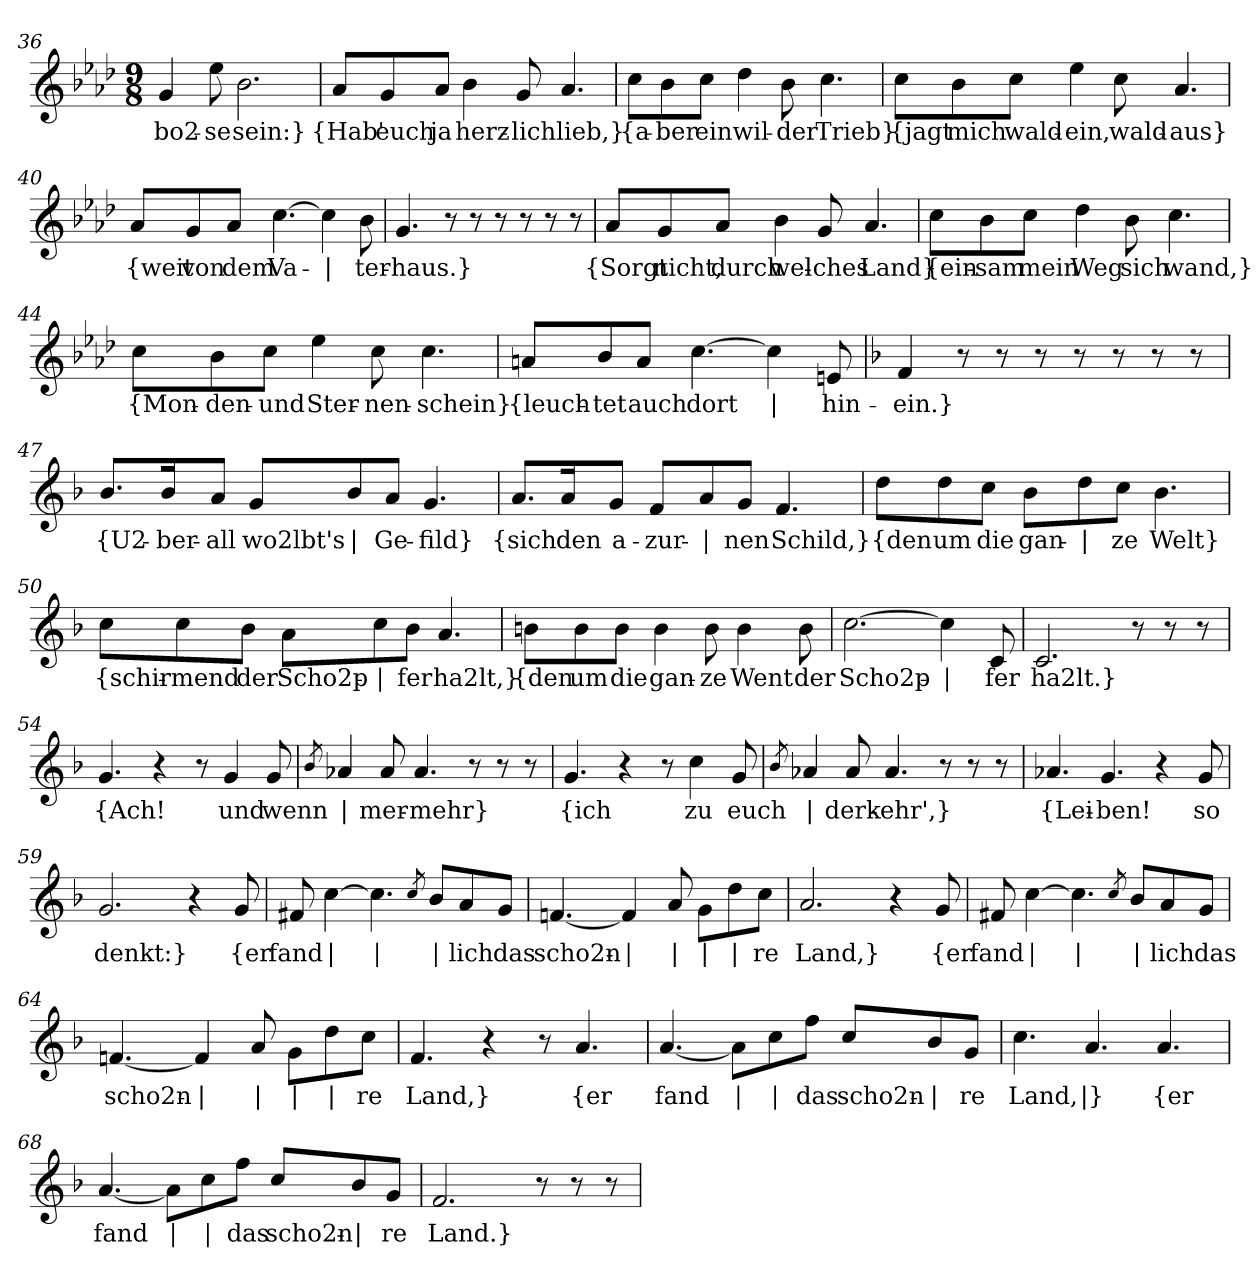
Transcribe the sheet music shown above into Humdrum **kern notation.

**kern	**text
*part1	*part1
*staff1	*staff1
*clefG2	*
*k[b-e-a-d-]	*
*M9/8	*
=36	=36
!	!LO:LY:b
4g/	bo2-
!	!LO:LY:b
8ee-\	-se
!	!LO:LY:b
2.b-\	sein:}
=37	=37
!	!LO:LY:b
8a-/L	{Hab'
!	!LO:LY:b
8g/	euch
!	!LO:LY:b
8a-/J	ja
!	!LO:LY:b
4b-\	herz-
!	!LO:LY:b
8g/	-lich
!	!LO:LY:b
4.a-/	lieb,}
!!LO:LB:g=z
=38	=38
!	!LO:LY:b
8cc\L	{a-
!	!LO:LY:b
8b-\	-ber
!	!LO:LY:b
8cc\J	ein
!	!LO:LY:b
4dd-\	wil-
!	!LO:LY:b
8b-\	-der
!	!LO:LY:b
4.cc\	Trieb}
=39	=39
!	!LO:LY:b
8cc\L	{jagt
!	!LO:LY:b
8b-\	mich
!	!LO:LY:b
8cc\J	wald-
!	!LO:LY:b
4ee-\	-ein,
!	!LO:LY:b
8cc\	wald-
!	!LO:LY:b
4.a-/	-aus}
=40	=40
!	!LO:LY:b
8a-/L	{weit
!	!LO:LY:b
8g/	von
!	!LO:LY:b
8a-/J	dem
!	!LO:LY:b
[4.cc\	Va-
!	!LO:LY:b
4cc\]	|
!	!LO:LY:b
8b-\	-ter-
!!LO:LB:g=z
=41	=41
!	!LO:LY:b
4.g/	-haus.}
8r	.
8r	.
8r	.
8r	.
8r	.
8r	.
=42	=42
!	!LO:LY:b
8a-/L	{Sorgt
!	!LO:LY:b
8g/	nicht,
!	!LO:LY:b
8a-/J	durch
!	!LO:LY:b
4b-\	wel-
!	!LO:LY:b
8g/	-ches
!	!LO:LY:b
4.a-/	Land}
=43	=43
!	!LO:LY:b
8cc\L	{ein-
!	!LO:LY:b
8b-\	-sam
!	!LO:LY:b
8cc\J	mein
!	!LO:LY:b
4dd-\	Weg
!	!LO:LY:b
8b-\	sich
!	!LO:LY:b
4.cc\	wand,}
!!LO:LB:g=z
=44	=44
!	!LO:LY:b
8cc\L	{Mon-
!	!LO:LY:b
8b-\	-den-
!	!LO:LY:b
8cc\J	und
!	!LO:LY:b
4ee-\	Ster-
!	!LO:LY:b
8cc\	-nen-
!	!LO:LY:b
4.cc\	-schein}
=45	=45
!	!LO:LY:b
8an/L	{leuch-
!	!LO:LY:b
8b-/	-tet
!	!LO:LY:b
8a/J	auch
!	!LO:LY:b
[4.cc\	dort
!	!LO:LY:b
4cc\]	|
!	!LO:LY:b
8en/	hin-
=46	=46
*k[b-]	*
!	!LO:LY:b
4f/	-ein.}
8r	.
8r	.
8r	.
8r	.
8r	.
8r	.
8r	.
!!LO:LB:g=z
=47	=47
!	!LO:LY:b
8.b-/L	{U2-
!	!LO:LY:b
16b-/K	-ber-
!	!LO:LY:b
8a/J	-all
!	!LO:LY:b
8g/L	wo2lbt's
!	!LO:LY:b
8b-/	|
!	!LO:LY:b
8a/J	Ge-
!	!LO:LY:b
4.g/	-fild}
=48	=48
!	!LO:LY:b
8.a/L	{sich
!	!LO:LY:b
16a/K	den
!	!LO:LY:b
8g/J	a-
!	!LO:LY:b
8f/L	-zur-
!	!LO:LY:b
8a/	|
!	!LO:LY:b
8g/J	-nen
!	!LO:LY:b
4.f/	Schild,}
=49	=49
!	!LO:LY:b
8dd\L	{den
!	!LO:LY:b
8dd\	um
!	!LO:LY:b
8cc\J	die
!	!LO:LY:b
8b-\L	gan-
!	!LO:LY:b
8dd\	|
!	!LO:LY:b
8cc\J	-ze
!	!LO:LY:b
4.b-\	Welt}
!!LO:LB:g=z
=50	=50
!	!LO:LY:b
8cc\L	{schir-
!	!LO:LY:b
8cc\	-mend
!	!LO:LY:b
8b-\J	der
!	!LO:LY:b
8a\L	Scho2p-
!	!LO:LY:b
8cc\	|
!	!LO:LY:b
8b-\J	-fer
!	!LO:LY:b
4.a/	ha2lt,}
=51	=51
!	!LO:LY:b
8bn\L	{den
!	!LO:LY:b
8b\	um
!	!LO:LY:b
8b\J	die
!	!LO:LY:b
4b\	gan-
!	!LO:LY:b
8b\	-ze
!	!LO:LY:b
4b\	Went
!	!LO:LY:b
8b\	der
=52	=52
!	!LO:LY:b
[2.cc\	Scho2p-
!	!LO:LY:b
4cc\]	|
!	!LO:LY:b
8c/	-fer
=53	=53
!	!LO:LY:b
2.c/	ha2lt.}
8r	.
8r	.
8r	.
!!LO:LB:g=z
=54	=54
!	!LO:LY:b
4.g/	{Ach!
4r	.
8r	.
!	!LO:LY:b
4g/	und
!	!LO:LY:b
8g/	wenn
=55	=55
8qb-/	.
!	!LO:LY:b
4a-X/	|
!	!LO:LY:b
8a-/	-mer-
!	!LO:LY:b
4.a-/	-mehr}
8r	.
8r	.
8r	.
=56	=56
!	!LO:LY:b
4.g/	{ich
4r	.
8r	.
!	!LO:LY:b
4cc\	zu
!	!LO:LY:b
8g/	euch
=57	=57
8qb-/	.
!	!LO:LY:b
4a-X/	|
!	!LO:LY:b
8a-/	-derk-
!	!LO:LY:b
4.a-/	-ehr',}
8r	.
8r	.
8r	.
=58	=58
!	!LO:LY:b
4.a-X/	{Lei-
!	!LO:LY:b
4.g/	-ben!
4r	.
!	!LO:LY:b
8g/	so
!!LO:PB:g=z
=59	=59
!	!LO:LY:b
2.g/	denkt:}
4r	.
!	!LO:LY:b
8g/	{er
=60	=60
!	!LO:LY:b
8f#X/	fand
!	!LO:LY:b
[4cc\	|
!	!LO:LY:b
4.cc\]	|
8qcc/	.
!	!LO:LY:b
8b-/L	|
!	!LO:LY:b
8a/	-lich
!	!LO:LY:b
8g/J	das
=61	=61
!	!LO:LY:b
[4.fn/	scho2n-
!	!LO:LY:b
4f/]	|
!	!LO:LY:b
8a/	|
!	!LO:LY:b
8g\L	|
!	!LO:LY:b
8dd\	|
!	!LO:LY:b
8cc\J	-re
=62	=62
!	!LO:LY:b
2.a/	Land,}
4r	.
!	!LO:LY:b
8g/	{er
=63	=63
!	!LO:LY:b
8f#X/	fand
!	!LO:LY:b
[4cc\	|
!	!LO:LY:b
4.cc\]	|
8qcc/	.
!	!LO:LY:b
8b-/L	|
!	!LO:LY:b
8a/	-lich
!	!LO:LY:b
8g/J	das
!!LO:LB:g=z
=64	=64
!	!LO:LY:b
[4.fn/	scho2n-
!	!LO:LY:b
4f/]	|
!	!LO:LY:b
8a/	|
!	!LO:LY:b
8g\L	|
!	!LO:LY:b
8dd\	|
!	!LO:LY:b
8cc\J	-re
=65	=65
!	!LO:LY:b
4.f/	Land,}
4r	.
8r	.
!	!LO:LY:b
4.a/	{er
=66	=66
!	!LO:LY:b
[4.a/	fand
!	!LO:LY:b
8a\L]	|
!	!LO:LY:b
8cc\	|
!	!LO:LY:b
8ff\J	das
!	!LO:LY:b
8cc/L	scho2n-
!	!LO:LY:b
8b-/	|
!	!LO:LY:b
8g/J	-re
=67	=67
!	!LO:LY:b
4.cc\	Land,
!	!LO:LY:b
4.a/	|}
!	!LO:LY:b
4.a/	{er
=68	=68
!	!LO:LY:b
[4.a/	fand
!	!LO:LY:b
8a\L]	|
!	!LO:LY:b
8cc\	|
!	!LO:LY:b
8ff\J	das
!	!LO:LY:b
8cc/L	scho2n-
!	!LO:LY:b
8b-/	|
!	!LO:LY:b
8g/J	-re
!!LO:LB:g=z
=69	=69
!	!LO:LY:b
2.f/	Land.}
8r	.
8r	.
8r	.
=	=
*-	*-
